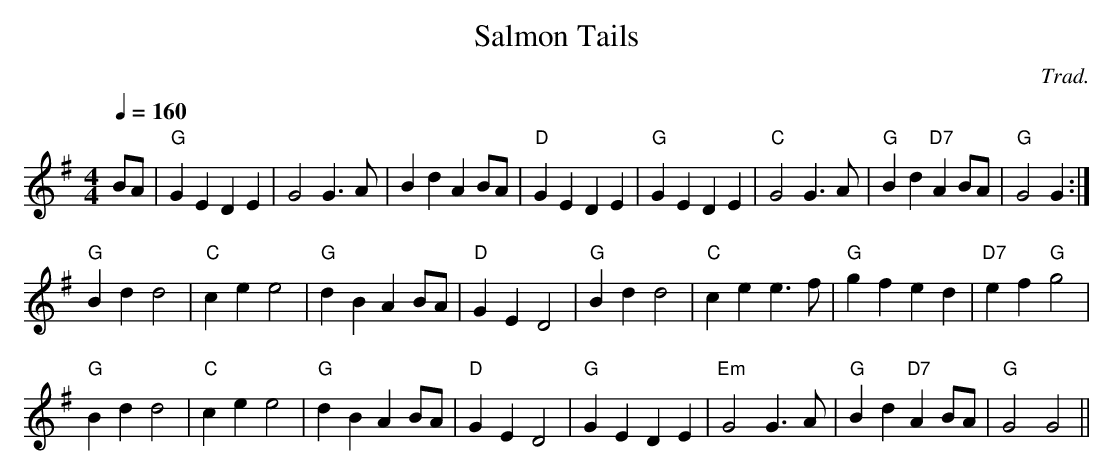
X:1
T:Salmon Tails
C:Trad.
M:4/4
L:1/4
Q:160
K:G
B/A/ | "G"GE DE|G2 G3/2A/2| Bd AB/2A/2|"D"GE DE|"G"GE DE|"C" G2 G3/2A/2|\
"G"Bd "D7"AB/2A/2|"G"G2 G :|
"G"Bd d2|"C"ce e2|"G"dB AB/2A/2|"D"GE D2|"G"Bd d2|"C"ce e3/2f/2|"G"gf ed\
|"D7"ef "G"g2|
"G"Bd d2|"C"ce e2|"G"dB AB/2A/2|"D"GE D2|"G"GE DE|"Em" G2 G3/2A/2|\
"G"Bd "D7"AB/2A/2|"G"G2 G2||
